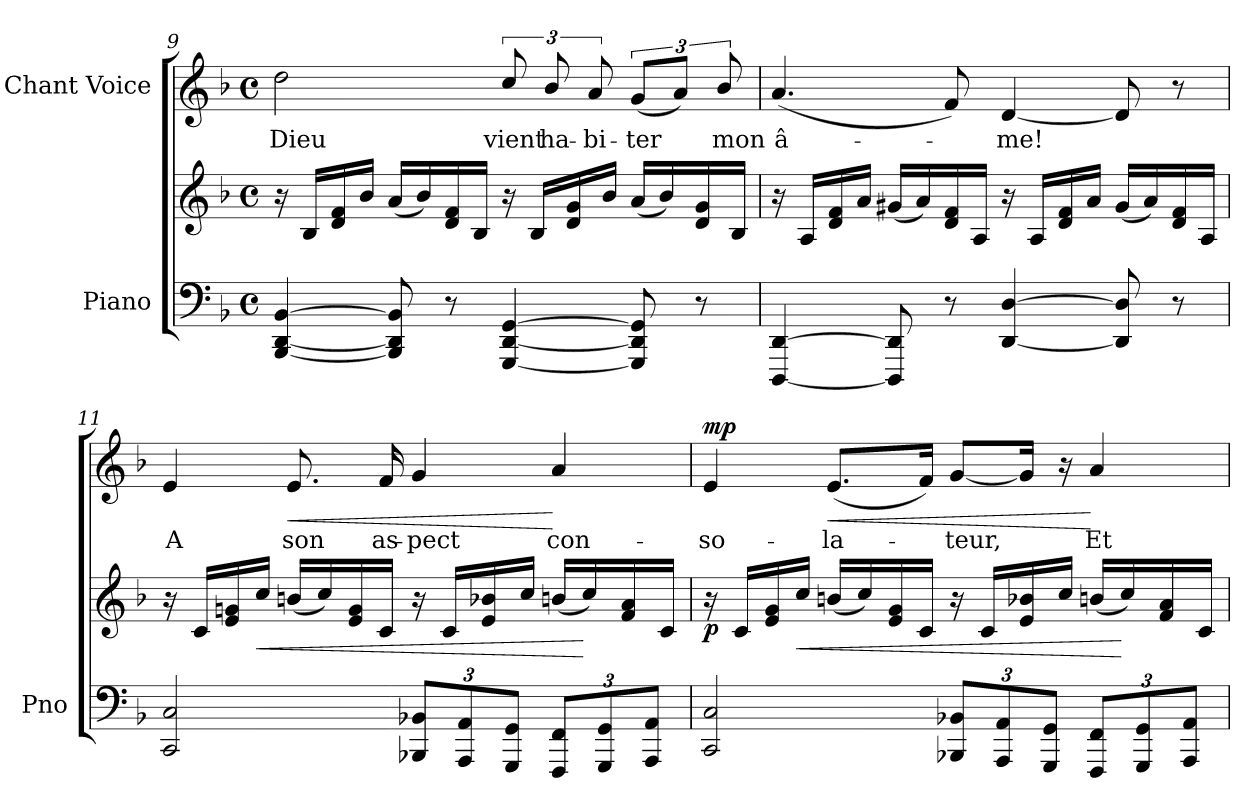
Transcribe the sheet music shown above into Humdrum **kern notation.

**kern	**kern	**dynam	**kern	**text	**dynam
*part2	*part2	*part2	*part1	*part1	*part1
*staff3	*staff2	*staff2/3	*staff1	*staff1	*staff1
*I"Piano	*	*	*I"Chant Voice	*	*
*I'Pno	*	*	*	*	*
!!LO:PB:g=z
*clefF4	*clefG2	*	*clefG2	*	*
*k[b-]	*k[b-]	*	*k[b-]	*	*
*M4/4	*M4/4	*	*M4/4	*	*
*met(c)	*met(c)	*	*met(c)	*	*
=9	=9	=9	=9	=9	=9
!	!	!	!	!LO:LY:b	!
[4BBB-/ [4DD/ [4BB-/	16r	.	2dd\	Dieu	.
.	16B-/LL	.	.	.	.
.	16d/ 16f/	.	.	.	.
.	16b-/JJ	.	.	.	.
8BBB-/] 8DD/] 8BB-/]	(<16a/LL	.	.	.	.
.	16b-/)	.	.	.	.
8r	16d/ 16f/	.	.	.	.
.	16B-/JJ	.	.	.	.
!	!	!	!	!LO:LY:b	!
[4GGG/ [4DD/ [4GG/	16r	.	12cc/	vient	.
.	16B-/LL	.	.	.	.
!	!	!	!	!LO:LY:b	!
.	.	.	12b-/	ha-	.
.	16d/ 16g/	.	.	.	.
!	!	!	!	!LO:LY:b	!
.	.	.	12a/	-bi-	.
.	16b-/JJ	.	.	.	.
!	!	!	!	!LO:LY:b	!
8GGG/] 8DD/] 8GG/]	(<16a/LL	.	(<12g/L	-ter	.
.	16b-/)	.	.	.	.
.	.	.	12a/J)	.	.
8r	16d/ 16g/	.	.	.	.
!	!	!	!	!LO:LY:b	!
.	.	.	12b-/	mon	.
.	16B-/JJ	.	.	.	.
=10	=10	=10	=10	=10	=10
!	!	!	!	!LO:LY:b	!
[4DDD/ [4DD/	16r	.	(<4.a/	â-	.
.	16A/LL	.	.	.	.
.	16d/ 16f/	.	.	.	.
.	16a/JJ	.	.	.	.
8DDD/] 8DD/]	(<16g#X/LL	.	.	.	.
.	16a/)	.	.	.	.
8r	16d/ 16f/	.	8f/)	.	.
.	16A/JJ	.	.	.	.
!	!	!	!	!LO:LY:b	!
[4DD/ [4D/	16r	.	[4d/	-me!	.
.	16A/LL	.	.	.	.
.	16d/ 16f/	.	.	.	.
.	16a/JJ	.	.	.	.
8DD/] 8D/]	(<16g#/LL	.	8d/]	.	.
.	16a/)	.	.	.	.
8r	16d/ 16f/	.	8r	.	.
.	16A/JJ	.	.	.	.
!!LO:LB:g=z
=11	=11	=11	=11	=11	=11
!	!	!	!	!LO:LY:b	!
2CC/ 2C/	16r	.	4e/	A	.
.	16c/LL	.	.	.	.
.	16e/ 16gn/	.	.	.	.
!	!	!LO:HP:b	!	!	!
.	16cc/JJ	<	.	.	.
!	!	!	!	!LO:LY:b	!LO:HP:b
.	(<16bn/LL	.	8.e/	son	<
.	16cc/)	.	.	.	.
.	16e/ 16g/	.	.	.	.
!	!	!	!	!LO:LY:b	!
.	16c/JJ	.	16f/	as-	.
*Xbrackettup	*	*	*	*	*
!	!	!	!	!LO:LY:b	!
12BBB-X/ 12BB-X/L	16r	.	4g/	-pect	.
.	16c/LL	.	.	.	.
12AAA/ 12AA/	.	.	.	.	.
.	16e/ 16b-X/	.	.	.	.
12GGG/ 12GG/J	.	.	.	.	.
.	16cc/JJ	.	.	.	.
!	!	!	!	!LO:LY:b	!
12FFF/ 12FF/L	(<16bn/LL	.	4a/	con-	[
.	16cc/)	[	.	.	.
12GGG/ 12GG/	.	.	.	.	.
.	16f/ 16a/	.	.	.	.
12AAA/ 12AA/J	.	.	.	.	.
.	16c/JJ	.	.	.	.
=12	=12	=12	=12	=12	=12
!	!	!LO:DY:b	!	!LO:LY:b	!LO:DY:b
2CC/ 2C/	16r	p	4e/	-so-	mp
.	16c/LL	.	.	.	.
.	16e/ 16g/	.	.	.	.
!	!	!LO:HP:b	!	!	!
.	16cc/JJ	<	.	.	.
!	!	!	!	!LO:LY:b	!LO:HP:b
.	(<16bn/LL	.	(<8.e/L	-la-	<
.	16cc/)	.	.	.	.
.	16e/ 16g/	.	.	.	.
.	16c/JJ	.	16f/Jk)	.	.
!	!	!	!	!LO:LY:b	!
12BBB-X/ 12BB-X/L	16r	.	[8g/L	-teur,	.
.	16c/LL	.	.	.	.
12AAA/ 12AA/	.	.	.	.	.
.	16e/ 16b-X/	.	16g/Jk]	.	.
12GGG/ 12GG/J	.	.	.	.	.
.	16cc/JJ	.	16r	.	.
!	!	!	!	!LO:LY:b	!
12FFF/ 12FF/L	(<16bn/LL	.	4a/	Et	[
.	16cc/)	[	.	.	.
12GGG/ 12GG/	.	.	.	.	.
.	16f/ 16a/	.	.	.	.
12AAA/ 12AA/J	.	.	.	.	.
.	16c/JJ	.	.	.	.
=	=	=	=	=	=
*-	*-	*-	*-	*-	*-
